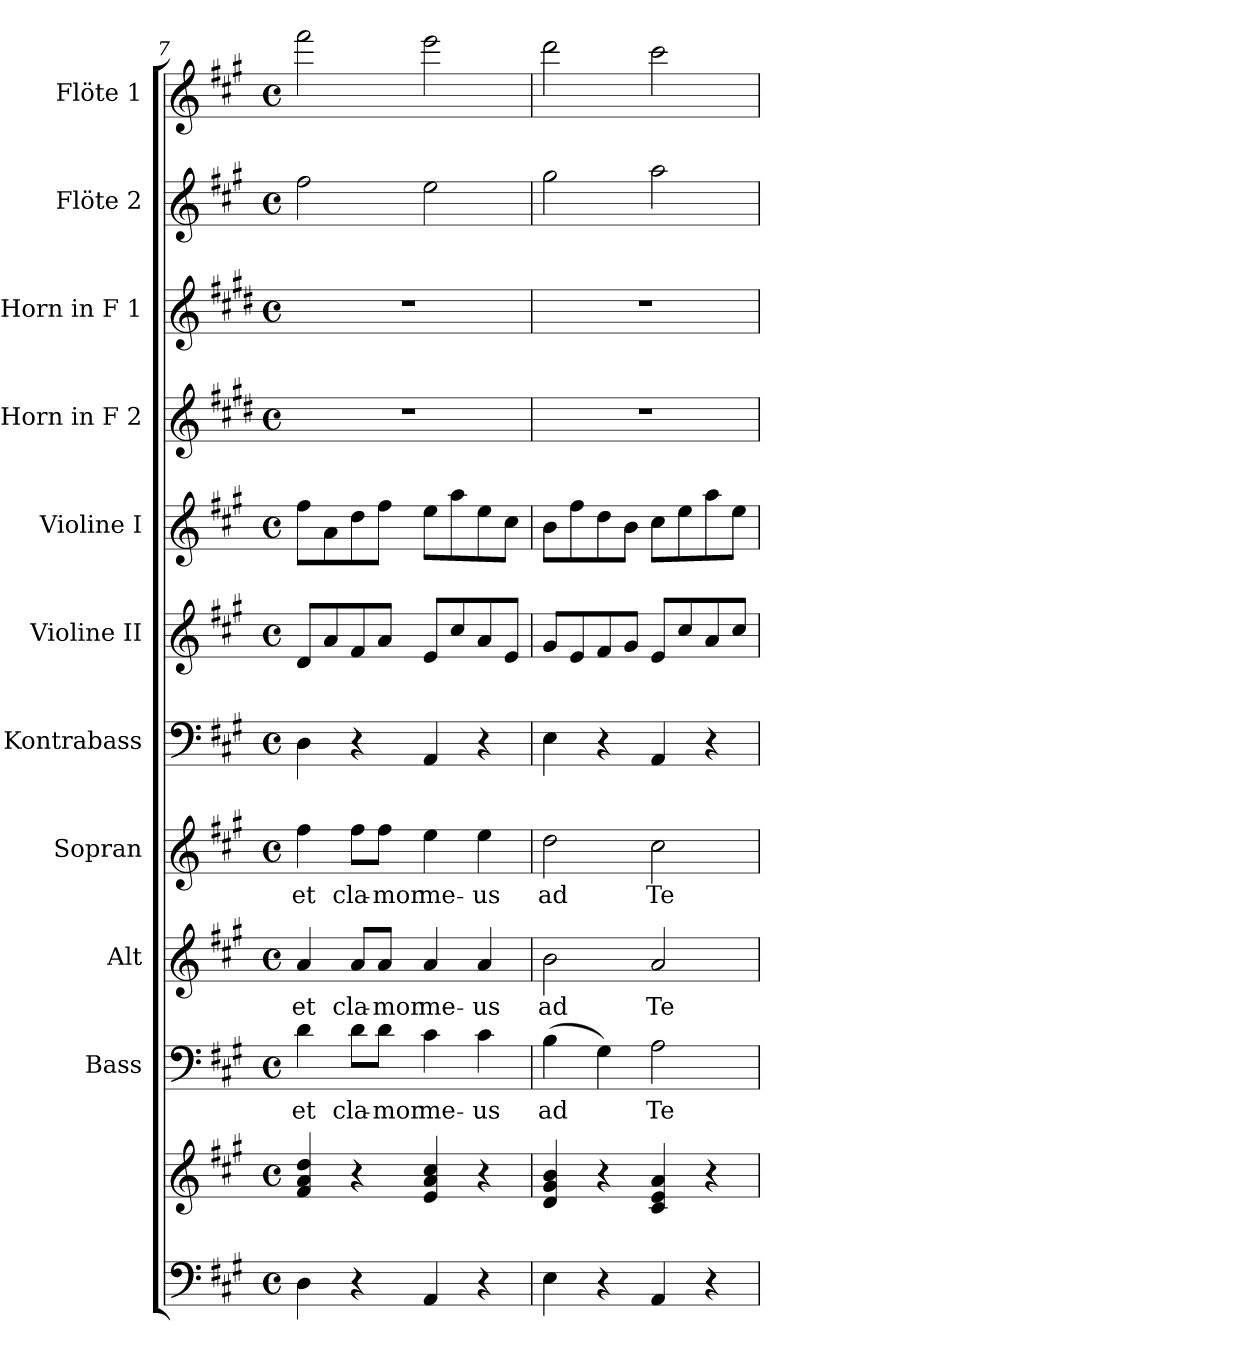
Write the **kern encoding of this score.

**kern	**kern	**kern	**text	**kern	**text	**kern	**text	**kern	**kern	**kern	**kern	**kern	**kern	**kern
*part11	*part11	*part10	*part10	*part9	*part9	*part8	*part8	*part7	*part6	*part5	*part4	*part3	*part2	*part1
*staff12	*staff11	*staff10	*staff10	*staff9	*staff9	*staff8	*staff8	*staff7	*staff6	*staff5	*staff4	*staff3	*staff2	*staff1
*	*	*I"Bass	*	*I"Alt	*	*I"Sopran	*	*I"Kontrabass	*I"Violine II	*I"Violine I	*I"Horn in F 2	*I"Horn in F 1	*I"Flöte 2	*I"Flöte 1
*	*	*I'B.	*	*I'A.	*	*I'S.	*	*I'Kb.	*I'Vl. II	*I'Vl. I	*	*	*I'Fl. 2	*I'Fl. 1
*clefF4	*clefG2	*clefF4	*	*clefG2	*	*clefG2	*	*clefF4	*clefG2	*clefG2	*clefG2	*clefG2	*clefG2	*clefG2
*	*	*	*	*	*	*	*	*ITrd7c12	*	*	*ITrd4c7	*ITrd4c7	*	*
*k[f#c#g#]	*k[f#c#g#]	*k[f#c#g#]	*	*k[f#c#g#]	*	*k[f#c#g#]	*	*k[f#c#g#]	*k[f#c#g#]	*k[f#c#g#]	*k[f#c#g#]	*k[f#c#g#]	*k[f#c#g#]	*k[f#c#g#]
*A:	*A:	*A:	*	*A:	*	*A:	*	*A:	*A:	*A:	*A:	*A:	*A:	*A:
*M4/4	*M4/4	*M4/4	*	*M4/4	*	*M4/4	*	*M4/4	*M4/4	*M4/4	*M4/4	*M4/4	*M4/4	*M4/4
*met(c)	*met(c)	*met(c)	*	*met(c)	*	*met(c)	*	*met(c)	*met(c)	*met(c)	*met(c)	*met(c)	*met(c)	*met(c)
=7	=7	=7	=7	=7	=7	=7	=7	=7	=7	=7	=7	=7	=7	=7
!	!	!	!LO:LY:b	!	!LO:LY:b	!	!LO:LY:b	!	!	!	!	!	!	!
4D\	4f#/ 4a/ 4dd/	4d\	et	4a/	et	4ff#\	et	4DD\	8d/L	8ff#\L	1r	1r	2ff#\	2fff#\
.	.	.	.	.	.	.	.	.	8a/	8a\	.	.	.	.
!	!	!	!LO:LY:b	!	!LO:LY:b	!	!LO:LY:b	!	!	!	!	!	!	!
4r	4r	8d\L	cla-	8a/L	cla-	8ff#\L	cla-	4r	8f#/	8dd\	.	.	.	.
!	!	!	!LO:LY:b	!	!LO:LY:b	!	!LO:LY:b	!	!	!	!	!	!	!
.	.	8d\J	-mor	8a/J	-mor	8ff#\J	-mor	.	8a/J	8ff#\J	.	.	.	.
!	!	!	!LO:LY:b	!	!LO:LY:b	!	!LO:LY:b	!	!	!	!	!	!	!
4AA/	4e/ 4a/ 4cc#/	4c#\	me-	4a/	me-	4ee\	me-	4AAA/	8e/L	8ee\L	.	.	2ee\	2eee\
.	.	.	.	.	.	.	.	.	8cc#/	8aa\	.	.	.	.
!	!	!	!LO:LY:b	!	!LO:LY:b	!	!LO:LY:b	!	!	!	!	!	!	!
4r	4r	4c#\	-us	4a/	-us	4ee\	-us	4r	8a/	8ee\	.	.	.	.
.	.	.	.	.	.	.	.	.	8e/J	8cc#\J	.	.	.	.
=8	=8	=8	=8	=8	=8	=8	=8	=8	=8	=8	=8	=8	=8	=8
!	!	!	!LO:LY:b	!	!LO:LY:b	!	!LO:LY:b	!	!	!	!	!	!	!
4E\	4d/ 4g#/ 4b/	(>4B\	ad	2b\	ad	2dd\	ad	4EE\	8g#/L	8b\L	1r	1r	2gg#\	2ddd\
.	.	.	.	.	.	.	.	.	8e/	8ff#\	.	.	.	.
4r	4r	4G#\)	.	.	.	.	.	4r	8f#/	8dd\	.	.	.	.
.	.	.	.	.	.	.	.	.	8g#/J	8b\J	.	.	.	.
!	!	!	!LO:LY:b	!	!LO:LY:b	!	!LO:LY:b	!	!	!	!	!	!	!
4AA/	4c#/ 4e/ 4a/	2A\	Te	2a/	Te	2cc#\	Te	4AAA/	8e/L	8cc#\L	.	.	2aa\	2ccc#\
.	.	.	.	.	.	.	.	.	8cc#/	8ee\	.	.	.	.
4r	4r	.	.	.	.	.	.	4r	8a/	8aa\	.	.	.	.
.	.	.	.	.	.	.	.	.	8cc#/J	8ee\J	.	.	.	.
=	=	=	=	=	=	=	=	=	=	=	=	=	=	=
*-	*-	*-	*-	*-	*-	*-	*-	*-	*-	*-	*-	*-	*-	*-
